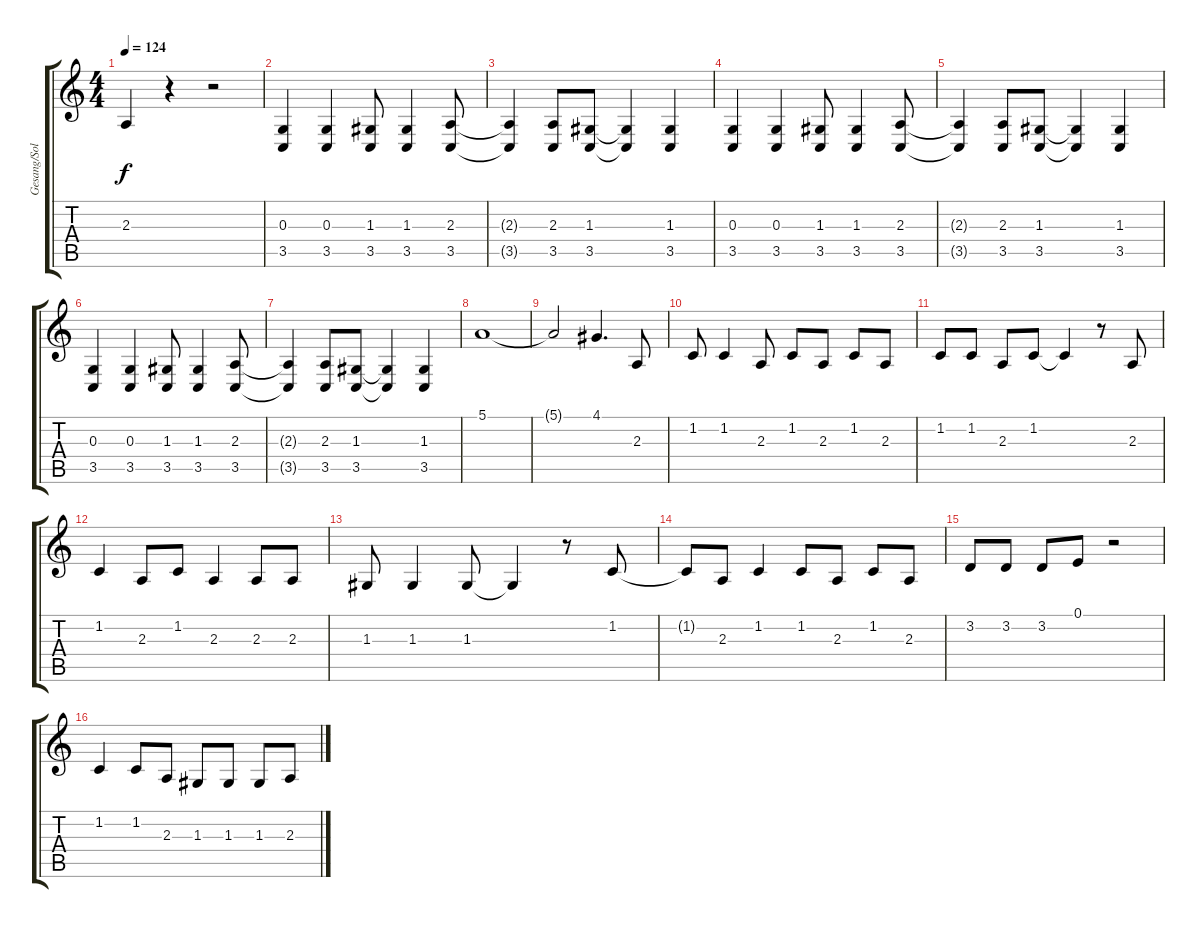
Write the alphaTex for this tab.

\track ("Gesang/Solo" "Gesang/Sol") {instrument tangoaccordion}
\staff {score tabs}
\tuning (E4 B3 G3 D3 A2 E2) {hide}
\ts (4 4)
\tempo 124
\clef g2
\ks c
2.3{t}.4{dy f} r.4 r.2 |
(0.3 3.5).4 (0.3 3.5).4 (1.3 3.5).8 (1.3 3.5).4 (2.3 3.5).8 |
(2.3{t} 3.5{t}).4 (2.3 3.5).8 (1.3 3.5).8 (1.3{t} 3.5{t}).4 (1.3 3.5).4 |
(0.3 3.5).4 (0.3 3.5).4 (1.3 3.5).8 (1.3 3.5).4 (2.3 3.5).8 |
(2.3{t} 3.5{t}).4 (2.3 3.5).8 (1.3 3.5).8 (1.3{t} 3.5{t}).4 (1.3 3.5).4 |
(0.3 3.5).4 (0.3 3.5).4 (1.3 3.5).8 (1.3 3.5).4 (2.3 3.5).8 |
(2.3{t} 3.5{t}).4 (2.3 3.5).8 (1.3 3.5).8 (1.3{t} 3.5{t}).4 (1.3 3.5).4 |
5.1.1 |
5.1{t}.2 4.1.4{d} 2.3.8 |
1.2.8 1.2.4 2.3.8 1.2.8 2.3.8 1.2.8 2.3.8 |
1.2.8 1.2.8 2.3.8 1.2.8 1.2{t}.4 r.8 2.3.8 |
1.2.4 2.3.8 1.2.8 2.3.4 2.3.8 2.3.8 |
1.3.8 1.3.4 1.3.8 1.3{t}.4 r.8 1.2.8 |
1.2{t}.8 2.3.8 1.2.4 1.2.8 2.3.8 1.2.8 2.3.8 |
3.2.8 3.2.8 3.2.8 0.1.8 r.2 |
1.2.4 1.2.8 2.3.8 1.3.8 1.3.8 1.3.8 2.3.8
